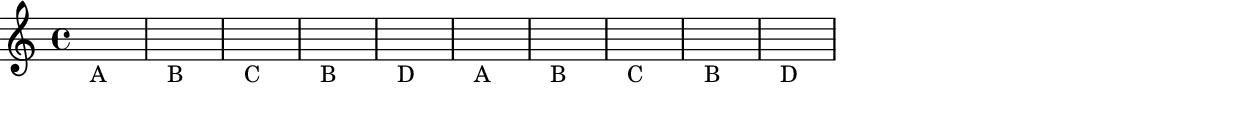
%% Generated by lilypond-book
%% Options: [exampleindent=10.16\mm,indent=0\mm,line-width=160\mm,paper-height=845.047\pt,paper-width=597.508\pt,papersize='(cons (* 597.508 pt) (* 845.047 pt))]
\include "lilypond-book-preamble.ly"


% ****************************************************************
% Start cut-&-pastable-section
% ****************************************************************

#(ly:set-option 'eps-box-padding 3.000000)



\paper {
  #(set-paper-size '(cons (* 597.508 pt) (* 845.047 pt)))
  indent = 0\mm
  line-width = 160\mm
  % offset the left padding, also add 1mm as lilypond creates cropped
  % images with a little space on the right
  line-width = #(- line-width (* mm  3.000000) (* mm 1))
}

\layout {
  
}




% ****************************************************************
% ly snippet:
% ****************************************************************
\sourcefilename "/lilypond-2.25.21/input/regression/repeat-segno-in-volta-end.ly"
\sourcefileline 0
\version "2.23.6"

#(ly:set-option 'warning-as-error #t)

\header {
  texidoc="This tests a @code{\\repeat segno} inside and at the end of
a @code{\\repeat volta}.  The music unfolds to ABCBD ABCBD"
}

piece = \new Voice \fixed c' {
  \repeat volta 2 {
    s1_"A"
    \repeat segno 2 {
      s1_"B"
      \alternative {
        s1_"C"
        s1_"D"
      }
    }
  }
}

\new Score { \piece }
\new Score { \unfoldRepeats \piece }



% ****************************************************************
% end ly snippet
% ****************************************************************
